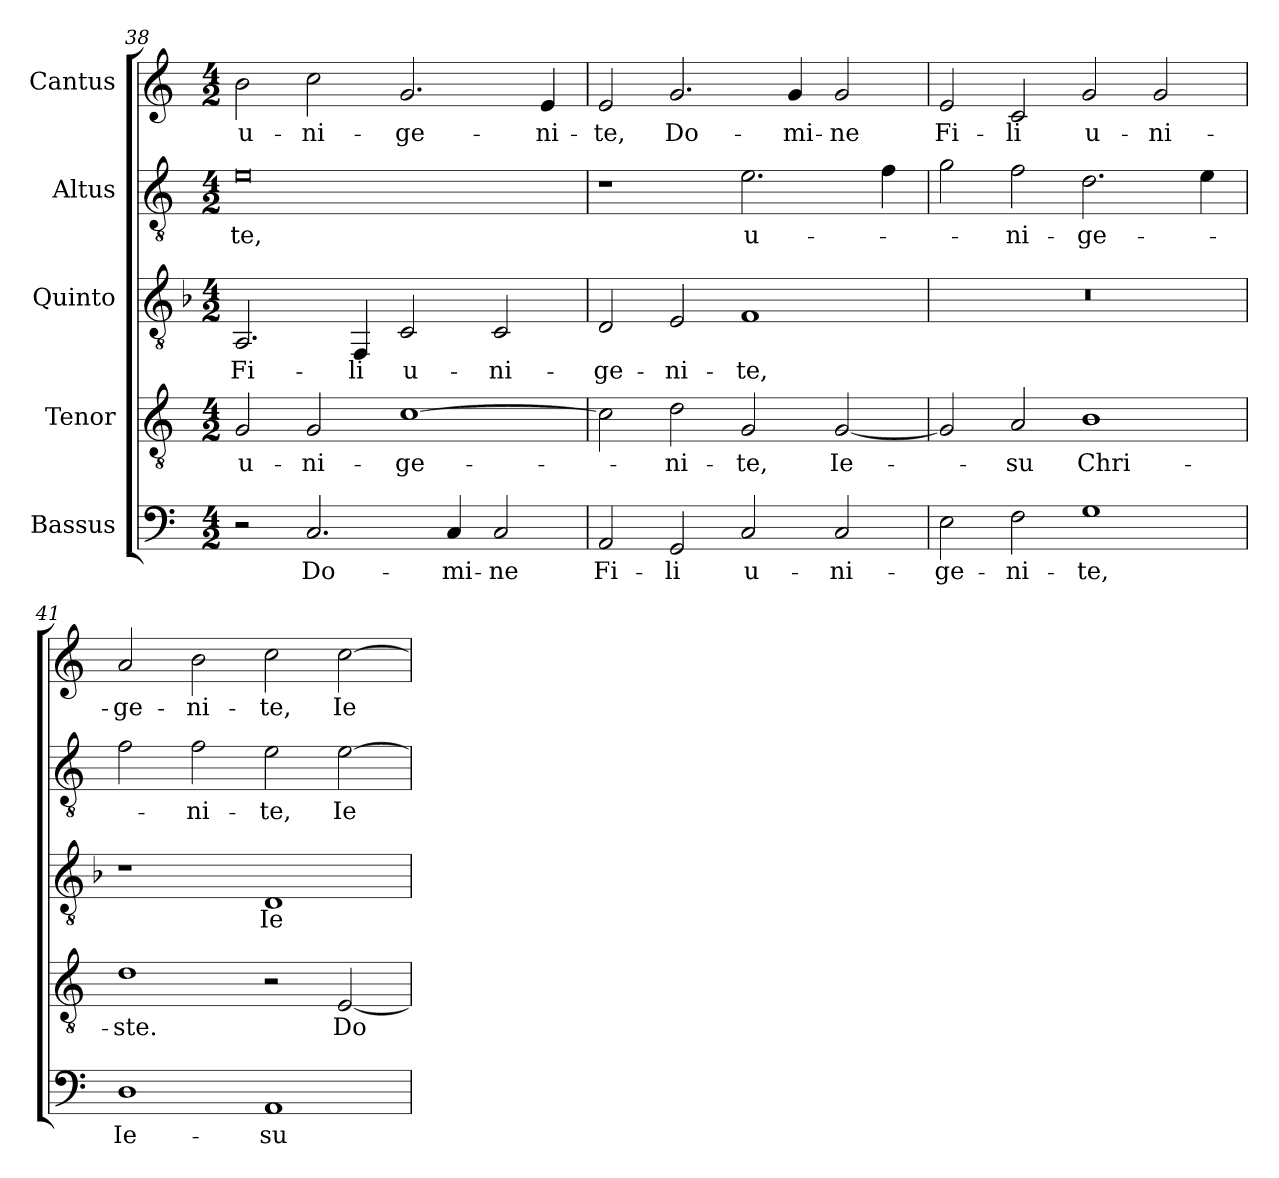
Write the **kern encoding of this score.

**kern	**text	**kern	**text	**kern	**text	**kern	**text	**kern	**text
*part5	*part5	*part4	*part4	*part3	*part3	*part2	*part2	*part1	*part1
*staff5	*staff5	*staff4	*staff4	*staff3	*staff3	*staff2	*staff2	*staff1	*staff1
*I"Bassus	*	*I"Tenor	*	*I"Quinto	*	*I"Altus	*	*I"Cantus	*
*clefF4	*	*clefGv2	*	*clefGv2	*	*clefGv2	*	*clefG2	*
*	*	*	*	*ITrd-4c-7	*	*	*	*	*
*k[]	*	*k[]	*	*k[]	*	*k[]	*	*k[]	*
*C:	*	*C:	*	*C:	*	*C:	*	*C:	*
*M4/2	*	*M4/2	*	*M4/2	*	*M4/2	*	*M4/2	*
=38	=38	=38	=38	=38	=38	=38	=38	=38	=38
!	!	!	!LO:LY:b:color=#000000	!	!	!	!	!	!
!	!	!	!	!	!LO:LY:b:color=#000000	!	!	!	!
!	!	!	!	!	!	!	!LO:LY:b:color=#000000	!	!
!	!	!	!	!	!	!	!	!	!LO:LY:b:color=#000000
2r	.	2Gi/	u-	2.Ei/	Fi-	0ei	-te,	2bi\	u-
!	!LO:LY:b:color=#000000	!	!	!	!	!	!	!	!
!	!	!	!LO:LY:b:color=#000000	!	!	!	!	!	!
!	!	!	!	!	!	!	!	!	!LO:LY:b:color=#000000
2.Ci/	Do-	2Gi/	-ni-	.	.	.	.	2cci\	-ni-
!	!	!	!	!	!LO:LY:b:color=#000000	!	!	!	!
.	.	.	.	4Ci/	-li	.	.	.	.
!	!	!	!LO:LY:b:color=#000000	!	!	!	!	!	!
!	!	!	!	!	!LO:LY:b:color=#000000	!	!	!	!
!	!	!	!	!	!	!	!	!	!LO:LY:b:color=#000000
.	.	[>1ci	-ge-	2Gi/	u-	.	.	2.gi/	-ge-
!	!LO:LY:b:color=#000000	!	!	!	!	!	!	!	!
4Ci/	-mi-	.	.	.	.	.	.	.	.
!	!LO:LY:b:color=#000000	!	!	!	!	!	!	!	!
!	!	!	!	!	!LO:LY:b:color=#000000	!	!	!	!
2Ci/	-ne	.	.	2Gi/	-ni-	.	.	.	.
!	!	!	!	!	!	!	!	!	!LO:LY:b:color=#000000
.	.	.	.	.	.	.	.	4ei/	-ni-
=39	=39	=39	=39	=39	=39	=39	=39	=39	=39
!	!LO:LY:b:color=#000000	!	!	!	!	!	!	!	!
!	!	!	!	!	!LO:LY:b:color=#000000	!	!	!	!
!	!	!	!	!	!	!	!	!	!LO:LY:b:color=#000000
2AAi/	Fi-	2ci\]	.	2Ai/	-ge-	1r	.	2ei/	-te,
!	!LO:LY:b:color=#000000	!	!	!	!	!	!	!	!
!	!	!	!LO:LY:b:color=#000000	!	!	!	!	!	!
!	!	!	!	!	!LO:LY:b:color=#000000	!	!	!	!
!	!	!	!	!	!	!	!	!	!LO:LY:b:color=#000000
2GGi/	-li	2di\	-ni-	2Bi/	-ni-	.	.	2.gi/	Do-
!	!LO:LY:b:color=#000000	!	!	!	!	!	!	!	!
!	!	!	!LO:LY:b:color=#000000	!	!	!	!	!	!
!	!	!	!	!	!LO:LY:b:color=#000000	!	!	!	!
!	!	!	!	!	!	!	!LO:LY:b:color=#000000	!	!
2Ci/	u-	2Gi/	-te,	1ci	-te,	2.ei\	u-	.	.
!	!	!	!	!	!	!	!	!	!LO:LY:b:color=#000000
.	.	.	.	.	.	.	.	4gi/	-mi-
!	!LO:LY:b:color=#000000	!	!	!	!	!	!	!	!
!	!	!	!LO:LY:b:color=#000000	!	!	!	!	!	!
!	!	!	!	!	!	!	!	!	!LO:LY:b:color=#000000
2Ci/	-ni-	[<2Gi/	Ie-	.	.	.	.	2gi/	-ne
.	.	.	.	.	.	4fi\	.	.	.
=40	=40	=40	=40	=40	=40	=40	=40	=40	=40
!	!LO:LY:b:color=#000000	!	!	!LO:N:vis=1	!	!	!	!	!
!	!	!	!	!	!	!	!	!	!LO:LY:b:color=#000000
2Ei\	-ge-	2Gi/]	.	0r	.	2gi\	.	2ei/	Fi-
!	!LO:LY:b:color=#000000	!	!	!	!	!	!	!	!
!	!	!	!LO:LY:b:color=#000000	!	!	!	!	!	!
!	!	!	!	!	!	!	!LO:LY:b:color=#000000	!	!
!	!	!	!	!	!	!	!	!	!LO:LY:b:color=#000000
2Fi\	-ni-	2Ai/	-su	.	.	2fi\	-ni-	2ci/	-li
!	!LO:LY:b:color=#000000	!	!	!	!	!	!	!	!
!	!	!	!LO:LY:b:color=#000000	!	!	!	!	!	!
!	!	!	!	!	!	!	!LO:LY:b:color=#000000	!	!
!	!	!	!	!	!	!	!	!	!LO:LY:b:color=#000000
1Gi	-te,	1Bi	Chri-	.	.	2.di\	-ge-	2gi/	u-
!	!	!	!	!	!	!	!	!	!LO:LY:b:color=#000000
.	.	.	.	.	.	.	.	2gi/	-ni-
.	.	.	.	.	.	4ei\	.	.	.
!!LO:PB:g=z
=41	=41	=41	=41	=41	=41	=41	=41	=41	=41
!	!LO:LY:b:color=#000000	!	!	!	!	!	!	!	!
!	!	!	!LO:LY:b:color=#000000	!	!	!	!	!	!
!	!	!	!	!	!	!	!	!	!LO:LY:b:color=#000000
1Di	Ie-	1di	-ste.	1r	.	2fi\	.	2ai/	-ge-
!	!	!	!	!	!	!	!LO:LY:b:color=#000000	!	!
!	!	!	!	!	!	!	!	!	!LO:LY:b:color=#000000
.	.	.	.	.	.	2fi\	-ni-	2bi\	-ni-
!	!LO:LY:b:color=#000000	!	!	!	!	!	!	!	!
!	!	!	!	!	!LO:LY:b:color=#000000	!	!	!	!
!	!	!	!	!	!	!	!LO:LY:b:color=#000000	!	!
!	!	!	!	!	!	!	!	!	!LO:LY:b:color=#000000
1AAi	-su	2r	.	1Ai	Ie-	2ei\	-te,	2cci\	-te,
!	!	!	!LO:LY:b:color=#000000	!	!	!	!	!	!
!	!	!	!	!	!	!	!LO:LY:b:color=#000000	!	!
!	!	!	!	!	!	!	!	!	!LO:LY:b:color=#000000
.	.	[<2Ei/	Do-	.	.	[>2ei\	Ie-	[>2cci\	Ie-
=	=	=	=	=	=	=	=	=	=
*-	*-	*-	*-	*-	*-	*-	*-	*-	*-
